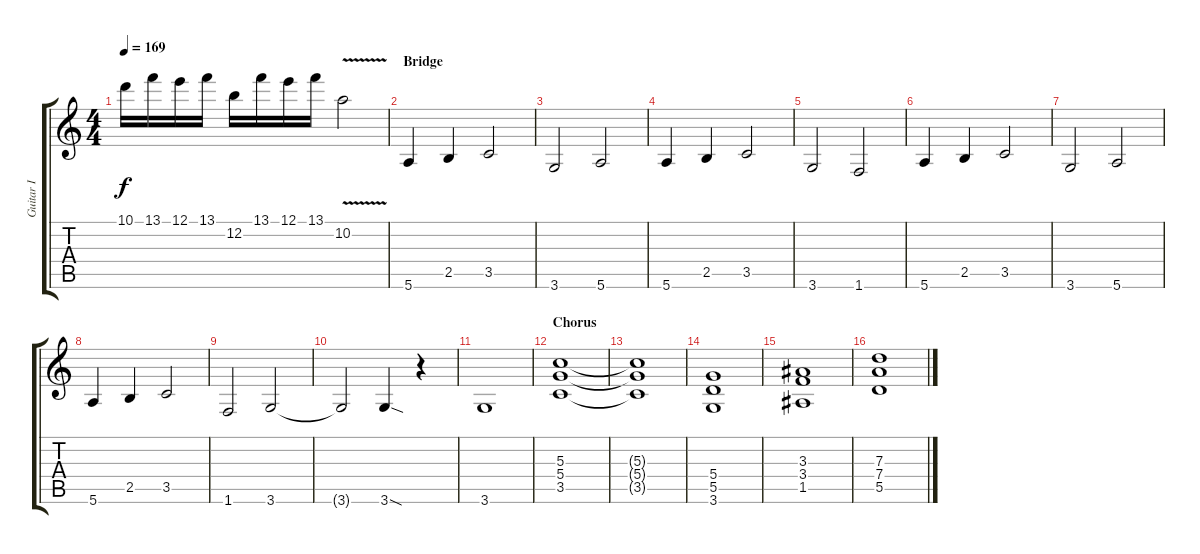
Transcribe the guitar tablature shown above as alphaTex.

\track ("Guitar I" "Guitar I") {instrument distortionguitar}
\staff {score tabs}
\tuning (E4 B3 G3 D3 A2 E2) {hide}
\ts (4 4)
\tempo 169
\clef g2
\ks c
10.1.16{dy f} 13.1.16 12.1.16 13.1.16 12.2.16 13.1.16 12.1.16 13.1.16 10.2{v}.2 |
\section ("" "Bridge")
5.6.4 2.5.4 3.5.2 |
3.6.2 5.6.2 |
5.6.4 2.5.4 3.5.2 |
3.6.2 1.6.2 |
5.6.4 2.5.4 3.5.2 |
3.6.2 5.6.2 |
5.6.4 2.5.4 3.5.2 |
1.6.2 3.6.2 |
3.6{t}.2 3.6{sod}.4 r.4 |
3.6.1 |
\section ("" "Chorus")
(5.3 5.4 3.5).1 |
(5.3{t} 5.4{t} 3.5{t}).1 |
(5.4 5.5 3.6).1 |
(3.3 3.4 1.5).1 |
(7.3 7.4 5.5).1
